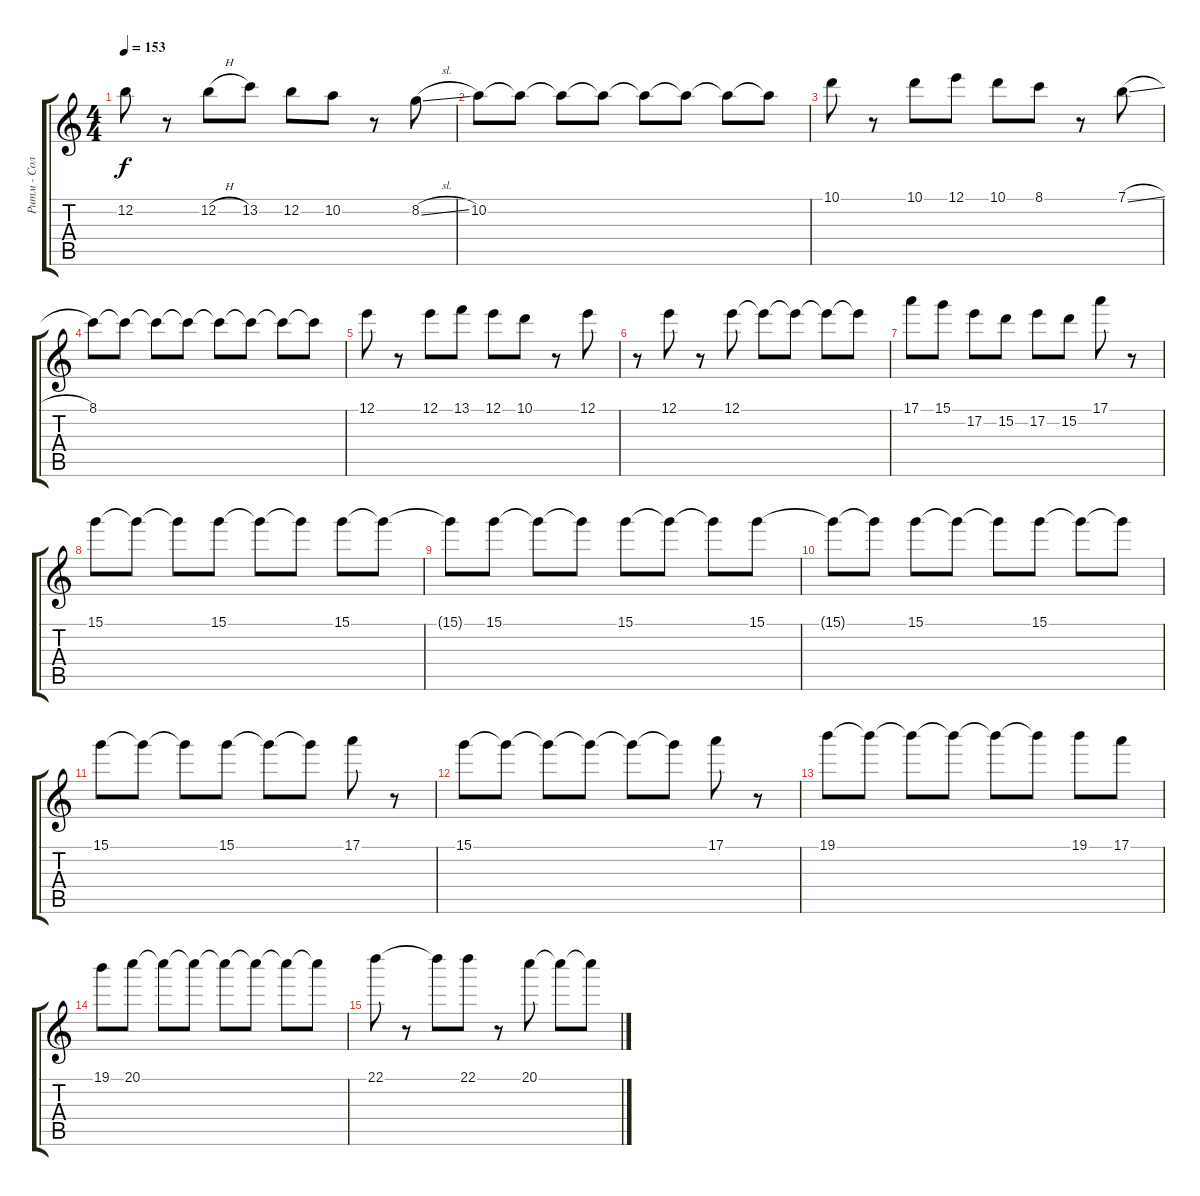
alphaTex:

\track ("Ритм - Соло" "Ритм - Сол") {instrument overdrivenguitar}
\staff {score tabs}
\tuning (E4 B3 G3 D3 A2 E2) {hide}
\ts (4 4)
\tempo 153
\clef g2
\ks c
12.2.8{dy f} r.8 12.2{h}.8 13.2.8 12.2.8 10.2.8 r.8 8.2{sl}.8 |
10.2.8 10.2{t}.8 10.2{t}.8 10.2{t}.8 10.2{t}.8 10.2{t}.8 10.2{t}.8 10.2{t}.8 |
10.1.8 r.8 10.1.8 12.1.8 10.1.8 8.1.8 r.8 7.1{sl}.8 |
8.1.8 8.1{t}.8 8.1{t}.8 8.1{t}.8 8.1{t}.8 8.1{t}.8 8.1{t}.8 8.1{t}.8 |
12.1.8{volume 10} r.8 12.1.8 13.1.8 12.1.8 10.1.8 r.8 12.1.8 |
r.8 12.1.8 r.8 12.1.8 12.1{t}.8 12.1{t}.8 12.1{t}.8 12.1{t}.8 |
17.1.8 15.1.8 17.2.8 15.2.8 17.2.8 15.2.8 17.1.8 r.8 |
15.1.8{volume 7} 15.1{t}.8 15.1{t}.8 15.1.8 15.1{t}.8 15.1{t}.8 15.1.8 15.1{t}.8 |
15.1{t}.8 15.1.8 15.1{t}.8 15.1{t}.8 15.1.8 15.1{t}.8 15.1{t}.8 15.1.8 |
15.1{t}.8 15.1{t}.8 15.1.8 15.1{t}.8 15.1{t}.8 15.1.8 15.1{t}.8 15.1{t}.8 |
15.1.8{volume 3} 15.1{t}.8 15.1{t}.8 15.1.8 15.1{t}.8 15.1{t}.8 17.1.8 r.8 |
15.1.8 15.1{t}.8 15.1{t}.8 15.1{t}.8 15.1{t}.8 15.1{t}.8 17.1.8 r.8 |
19.1.8 19.1{t}.8 19.1{t}.8 19.1{t}.8 19.1{t}.8 19.1{t}.8 19.1.8 17.1.8 |
19.1.8 20.1.8 20.1{t}.8 20.1{t}.8 20.1{t}.8 20.1{t}.8 20.1{t}.8 20.1{t}.8 |
22.1.8 r.8 22.1{t}.8 22.1.8 r.8 20.1.8 20.1{t}.8 20.1{t}.8
